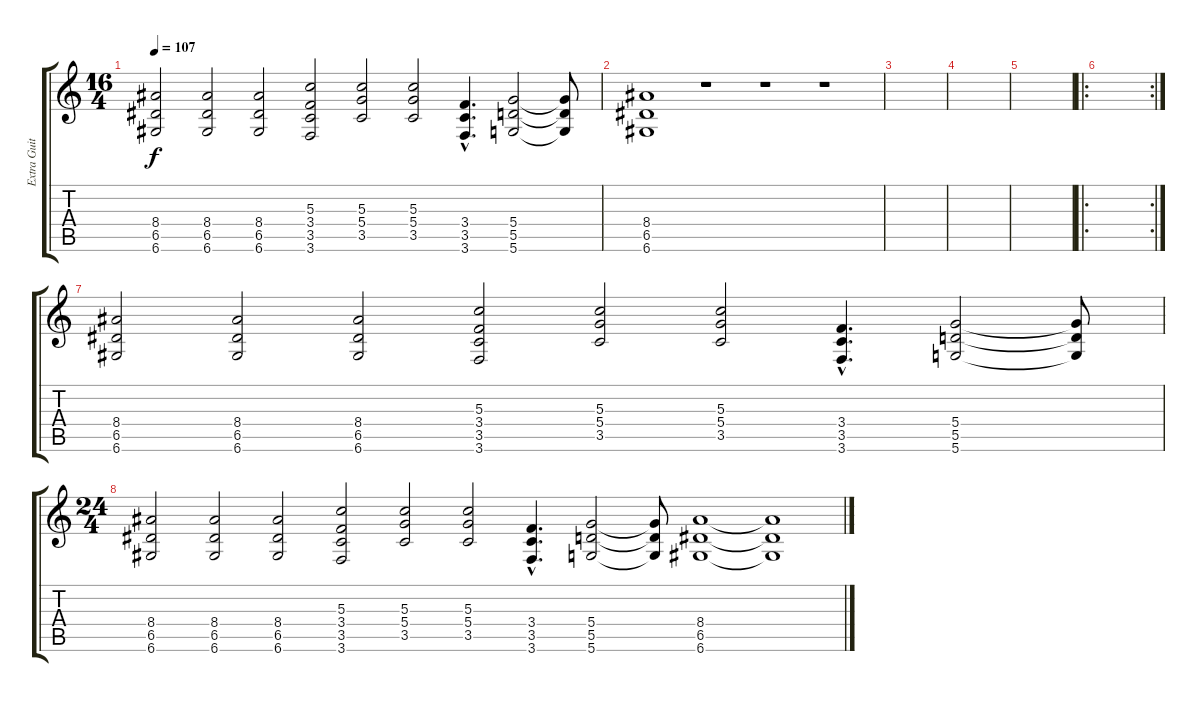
\track ("Extra Guitar" "Extra Guit") {instrument distortionguitar}
\staff {score tabs}
\tuning (E4 B3 G3 D3 A2 D2) {hide}
\ts (16 4)
\tempo 107
\clef g2
\ks c
(8.4 6.5 6.6).2{dy f} (8.4 6.5 6.6).2 (8.4 6.5 6.6).2 (5.3 3.4 3.5 3.6).2 (5.3 5.4 3.5).2 (5.3 5.4 3.5).2 (3.4{hac} 3.5{hac} 3.6{hac}).4{d} (5.4 5.5 5.6).2 (5.4{t} 5.5{t} 5.6{t}).8 |
(8.4 6.5 6.6).1 r.1 r.1 r.1 |
|
|
|
\ro
\rc 2
|
(8.4 6.5 6.6).2 (8.4 6.5 6.6).2 (8.4 6.5 6.6).2 (5.3 3.4 3.5 3.6).2 (5.3 5.4 3.5).2 (5.3 5.4 3.5).2 (3.4{hac} 3.5{hac} 3.6{hac}).4{d} (5.4 5.5 5.6).2 (5.4{t} 5.5{t} 5.6{t}).8 |
\ts (24 4)
(8.4 6.5 6.6).2 (8.4 6.5 6.6).2 (8.4 6.5 6.6).2 (5.3 3.4 3.5 3.6).2 (5.3 5.4 3.5).2 (5.3 5.4 3.5).2 (3.4{hac} 3.5{hac} 3.6{hac}).4{d} (5.4 5.5 5.6).2 (5.4{t} 5.5{t} 5.6{t}).8 (8.4 6.5 6.6).1 (8.4{t} 6.5{t} 6.6{t}).1
